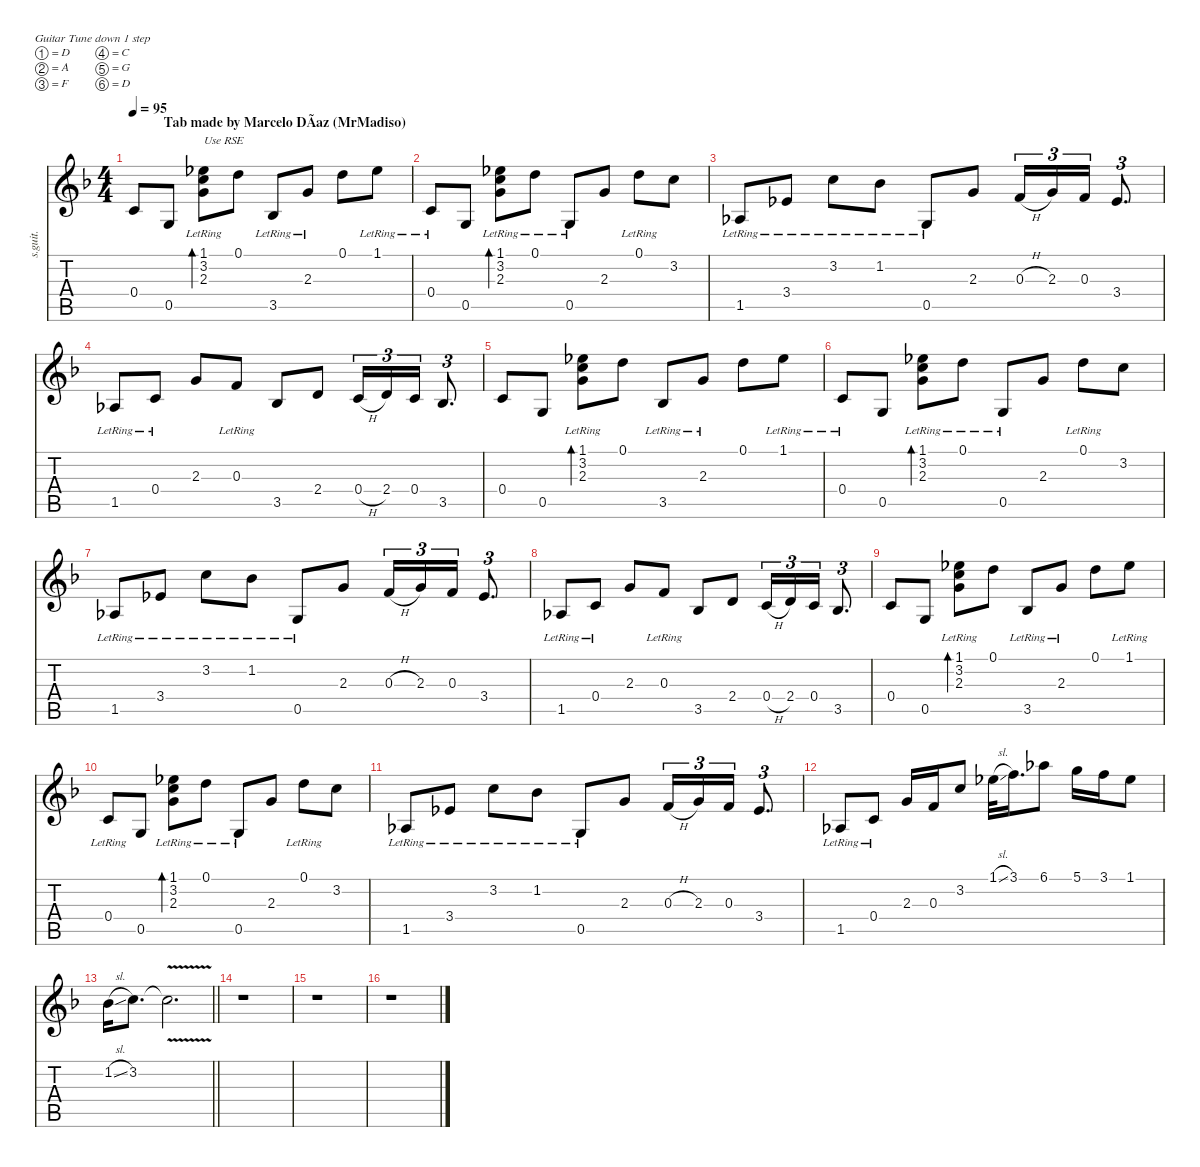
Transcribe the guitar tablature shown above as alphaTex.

\defaultSystemsLayout 4
\hideDynamics
\bracketExtendMode nobrackets
\track ("Emmpu(Acoustic)" "s.guit.") {instrument acousticguitarsteel}
\staff {score tabs}
\tuning (D4 A3 F3 C3 G2 D2)
\ts (4 4)
\beaming (8 2 2 2 2)
\section ("" "          Tab made by Marcelo DÃ­az (MrMadiso)")
\tempo 95
\clef g2
\ks f
0.4{acc forcenatural}.8{dy f instrument acousticguitarsteel} 0.5{acc forcenatural}.8 (1.1{lr acc b} 3.2{lr acc forcenatural} 2.3{lr acc forcenatural}).8{bd 120 txt "Use RSE"} 0.1{acc forcenatural}.8 3.5{lr acc b}.8 2.3{lr acc forcenatural}.8 0.1{acc forcenatural}.8 1.1{lr acc b}.8 |
0.4{lr acc forcenatural}.8 0.5{acc forcenatural}.8 (1.1{lr acc b} 3.2{lr acc forcenatural} 2.3{lr acc forcenatural}).8{bd 60} 0.1{lr acc forcenatural}.8 0.5{lr acc forcenatural}.8 2.3{acc forcenatural}.8 0.1{lr acc forcenatural}.8 3.2{acc forcenatural}.8 |
1.5{lr acc b}.8 3.4{lr acc b}.8 3.2{lr acc forcenatural}.8 1.2{lr acc b}.8 0.5{lr acc forcenatural}.8 2.3{acc forcenatural}.8 0.3{h acc forcenatural}.16{tu (3 2)} 2.3{acc forcenatural}.16{tu (3 2)} 0.3{acc forcenatural}.16{tu (3 2)} 3.4{acc b}.8{d tu (3 2)} |
1.5{lr acc b}.8 0.4{lr acc forcenatural}.8 2.3{acc forcenatural}.8 0.3{lr acc forcenatural}.8 3.5{acc b}.8 2.4{acc forcenatural}.8 0.4{h acc forcenatural}.16{tu (3 2)} 2.4{acc forcenatural}.16{tu (3 2)} 0.4{acc forcenatural}.16{tu (3 2)} 3.5{acc b}.8{d tu (3 2)} |
0.4{acc forcenatural}.8 0.5{acc forcenatural}.8 (1.1{lr acc b} 3.2{lr acc forcenatural} 2.3{lr acc forcenatural}).8{bd 120} 0.1{acc forcenatural}.8 3.5{lr acc b}.8 2.3{lr acc forcenatural}.8 0.1{acc forcenatural}.8 1.1{lr acc b}.8 |
0.4{lr acc forcenatural}.8 0.5{acc forcenatural}.8 (1.1{lr acc b} 3.2{lr acc forcenatural} 2.3{lr acc forcenatural}).8{bd 60} 0.1{lr acc forcenatural}.8 0.5{lr acc forcenatural}.8 2.3{acc forcenatural}.8 0.1{lr acc forcenatural}.8 3.2{acc forcenatural}.8 |
1.5{lr acc b}.8 3.4{lr acc b}.8 3.2{lr acc forcenatural}.8 1.2{lr acc b}.8 0.5{lr acc forcenatural}.8 2.3{acc forcenatural}.8 0.3{h acc forcenatural}.16{tu (3 2)} 2.3{acc forcenatural}.16{tu (3 2)} 0.3{acc forcenatural}.16{tu (3 2)} 3.4{acc b}.8{d tu (3 2)} |
1.5{lr acc b}.8 0.4{lr acc forcenatural}.8 2.3{acc forcenatural}.8 0.3{lr acc forcenatural}.8 3.5{acc b}.8 2.4{acc forcenatural}.8 0.4{h acc forcenatural}.16{tu (3 2)} 2.4{acc forcenatural}.16{tu (3 2)} 0.4{acc forcenatural}.16{tu (3 2)} 3.5{acc b}.8{d tu (3 2)} |
0.4{acc forcenatural}.8 0.5{acc forcenatural}.8 (1.1{lr acc b} 3.2{lr acc forcenatural} 2.3{lr acc forcenatural}).8{bd 120} 0.1{acc forcenatural}.8 3.5{lr acc b}.8 2.3{lr acc forcenatural}.8 0.1{acc forcenatural}.8 1.1{lr acc b}.8 |
0.4{lr acc forcenatural}.8 0.5{acc forcenatural}.8 (1.1{lr acc b} 3.2{lr acc forcenatural} 2.3{lr acc forcenatural}).8{bd 60} 0.1{lr acc forcenatural}.8 0.5{lr acc forcenatural}.8 2.3{acc forcenatural}.8 0.1{lr acc forcenatural}.8 3.2{acc forcenatural}.8 |
1.5{lr acc b}.8 3.4{lr acc b}.8 3.2{lr acc forcenatural}.8 1.2{lr acc b}.8 0.5{lr acc forcenatural}.8 2.3{acc forcenatural}.8 0.3{h acc forcenatural}.16{tu (3 2)} 2.3{acc forcenatural}.16{tu (3 2)} 0.3{acc forcenatural}.16{tu (3 2)} 3.4{acc b}.8{d tu (3 2)} |
1.5{lr acc b}.8 0.4{lr acc forcenatural}.8 2.3{acc forcenatural}.16 0.3{acc forcenatural}.16 3.2{acc forcenatural}.8 1.1{sl acc b}.32 3.1{acc forcenatural}.16{d} 6.1{acc b}.8 5.1{acc forcenatural}.16 3.1{acc forcenatural}.16 1.1{acc b}.8 |
\barLineRight lightlight
1.2{sl acc b}.16 3.2{acc forcenatural}.8{d} 3.2{v t acc forcenatural}.2{d} |
r.1 |
r.1 |
r.1
